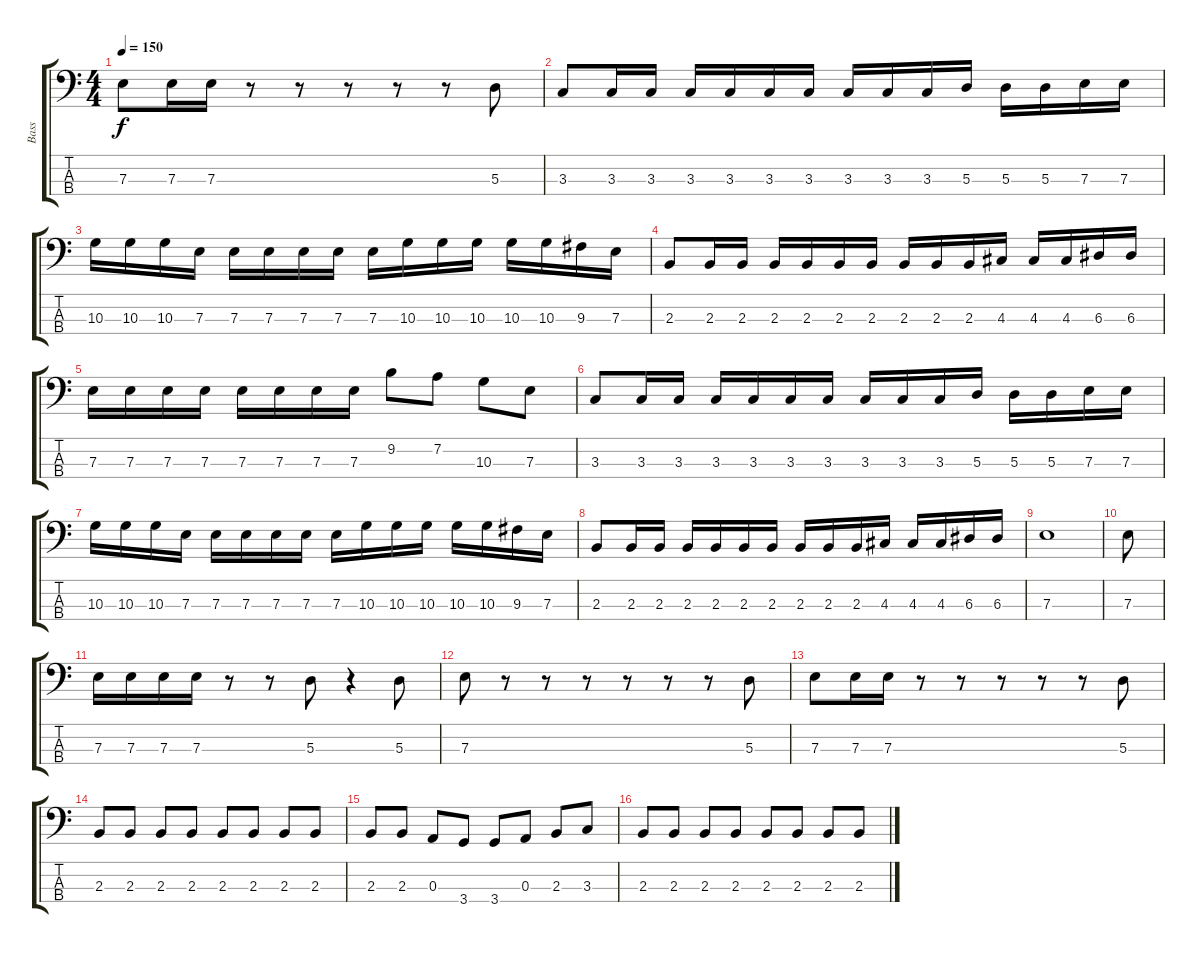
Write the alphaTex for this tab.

\track ("Bass" "Bass") {instrument electricbassfinger}
\staff {score tabs}
\tuning (G2 D2 A1 E1) {hide}
\ts (4 4)
\tempo 150
\clef f4
\ks c
7.3.8{dy f} 7.3.16 7.3.16 r.8 r.8 r.8 r.8 r.8 5.3.8 |
3.3.8 3.3.16 3.3.16 3.3.16 3.3.16 3.3.16 3.3.16 3.3.16 3.3.16 3.3.16 5.3.16 5.3.16 5.3.16 7.3.16 7.3.16 |
10.3.16 10.3.16 10.3.16 7.3.16 7.3.16 7.3.16 7.3.16 7.3.16 7.3.16 10.3.16 10.3.16 10.3.16 10.3.16 10.3.16 9.3.16 7.3.16 |
2.3.8 2.3.16 2.3.16 2.3.16 2.3.16 2.3.16 2.3.16 2.3.16 2.3.16 2.3.16 4.3.16 4.3.16 4.3.16 6.3.16 6.3.16 |
7.3.16 7.3.16 7.3.16 7.3.16 7.3.16 7.3.16 7.3.16 7.3.16 9.2.8 7.2.8 10.3.8 7.3.8 |
3.3.8 3.3.16 3.3.16 3.3.16 3.3.16 3.3.16 3.3.16 3.3.16 3.3.16 3.3.16 5.3.16 5.3.16 5.3.16 7.3.16 7.3.16 |
10.3.16 10.3.16 10.3.16 7.3.16 7.3.16 7.3.16 7.3.16 7.3.16 7.3.16 10.3.16 10.3.16 10.3.16 10.3.16 10.3.16 9.3.16 7.3.16 |
2.3.8 2.3.16 2.3.16 2.3.16 2.3.16 2.3.16 2.3.16 2.3.16 2.3.16 2.3.16 4.3.16 4.3.16 4.3.16 6.3.16 6.3.16 |
7.3.1 |
7.3.8 |
7.3.16 7.3.16 7.3.16 7.3.16 r.8 r.8 5.3.8 r.4 5.3.8 |
7.3.8 r.8 r.8 r.8 r.8 r.8 r.8 5.3.8 |
7.3.8 7.3.16 7.3.16 r.8 r.8 r.8 r.8 r.8 5.3.8 |
2.3.8 2.3.8 2.3.8 2.3.8 2.3.8 2.3.8 2.3.8 2.3.8 |
2.3.8 2.3.8 0.3.8 3.4.8 3.4.8 0.3.8 2.3.8 3.3.8 |
2.3.8 2.3.8 2.3.8 2.3.8 2.3.8 2.3.8 2.3.8 2.3.8
